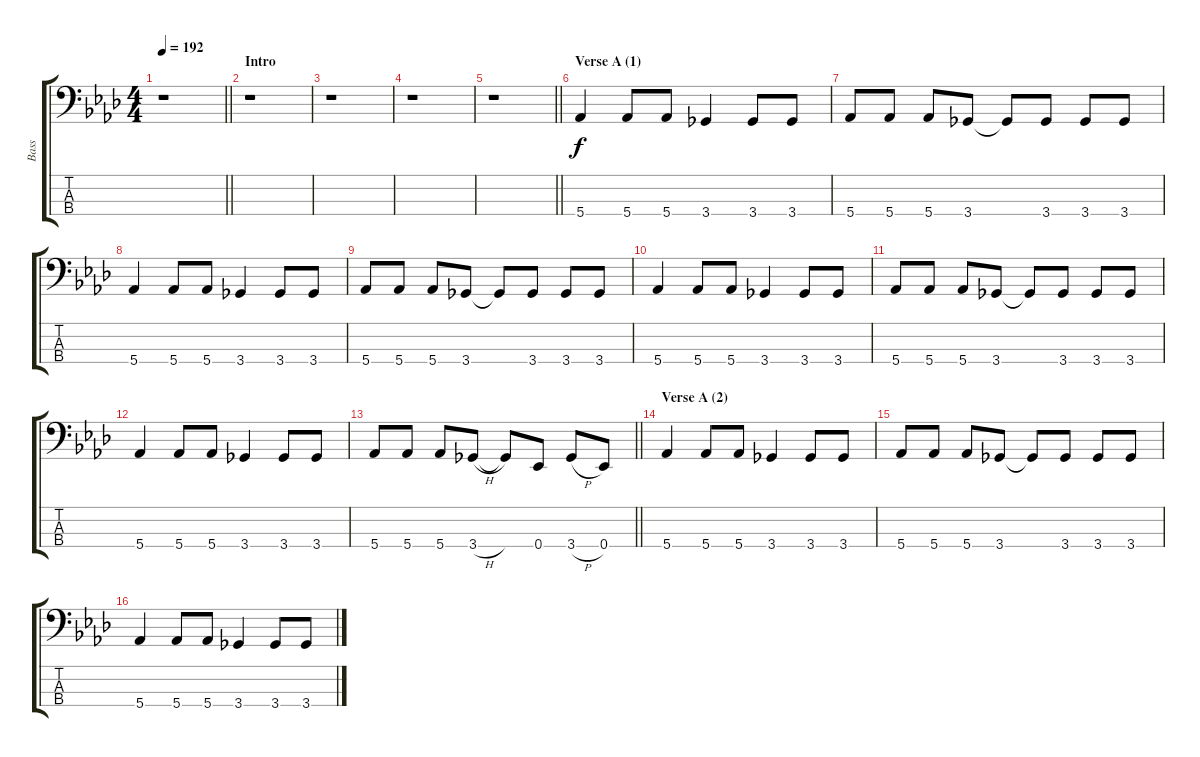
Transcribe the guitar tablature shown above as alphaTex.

\track ("Bass" "Bass") {instrument electricbasspick}
\staff {score tabs}
\tuning (Gb2 Db2 Ab1 Eb1) {hide}
\ts (4 4)
\tempo 192
\clef f4
\barLineRight lightlight
\ks ab
r.1{dy f instrument electricbasspick} |
\section ("" "Intro")
r.1 |
r.1 |
r.1 |
\barLineRight lightlight
r.1 |
\section ("" "Verse A (1)")
5.4.4 5.4.8 5.4.8 3.4.4 3.4.8 3.4.8 |
5.4.8 5.4.8 5.4.8 3.4.8 3.4{t}.8 3.4.8 3.4.8 3.4.8 |
5.4.4 5.4.8 5.4.8 3.4.4 3.4.8 3.4.8 |
5.4.8 5.4.8 5.4.8 3.4.8 3.4{t}.8 3.4.8 3.4.8 3.4.8 |
5.4.4 5.4.8 5.4.8 3.4.4 3.4.8 3.4.8 |
5.4.8 5.4.8 5.4.8 3.4.8 3.4{t}.8 3.4.8 3.4.8 3.4.8 |
5.4.4 5.4.8 5.4.8 3.4.4 3.4.8 3.4.8 |
\barLineRight lightlight
5.4.8 5.4.8 5.4.8 3.4{h}.8 3.4{t}.8 0.4.8 3.4{h}.8 0.4.8 |
\section ("" "Verse A (2)")
5.4.4 5.4.8 5.4.8 3.4.4 3.4.8 3.4.8 |
5.4.8 5.4.8 5.4.8 3.4.8 3.4{t}.8 3.4.8 3.4.8 3.4.8 |
5.4.4 5.4.8 5.4.8 3.4.4 3.4.8 3.4.8
